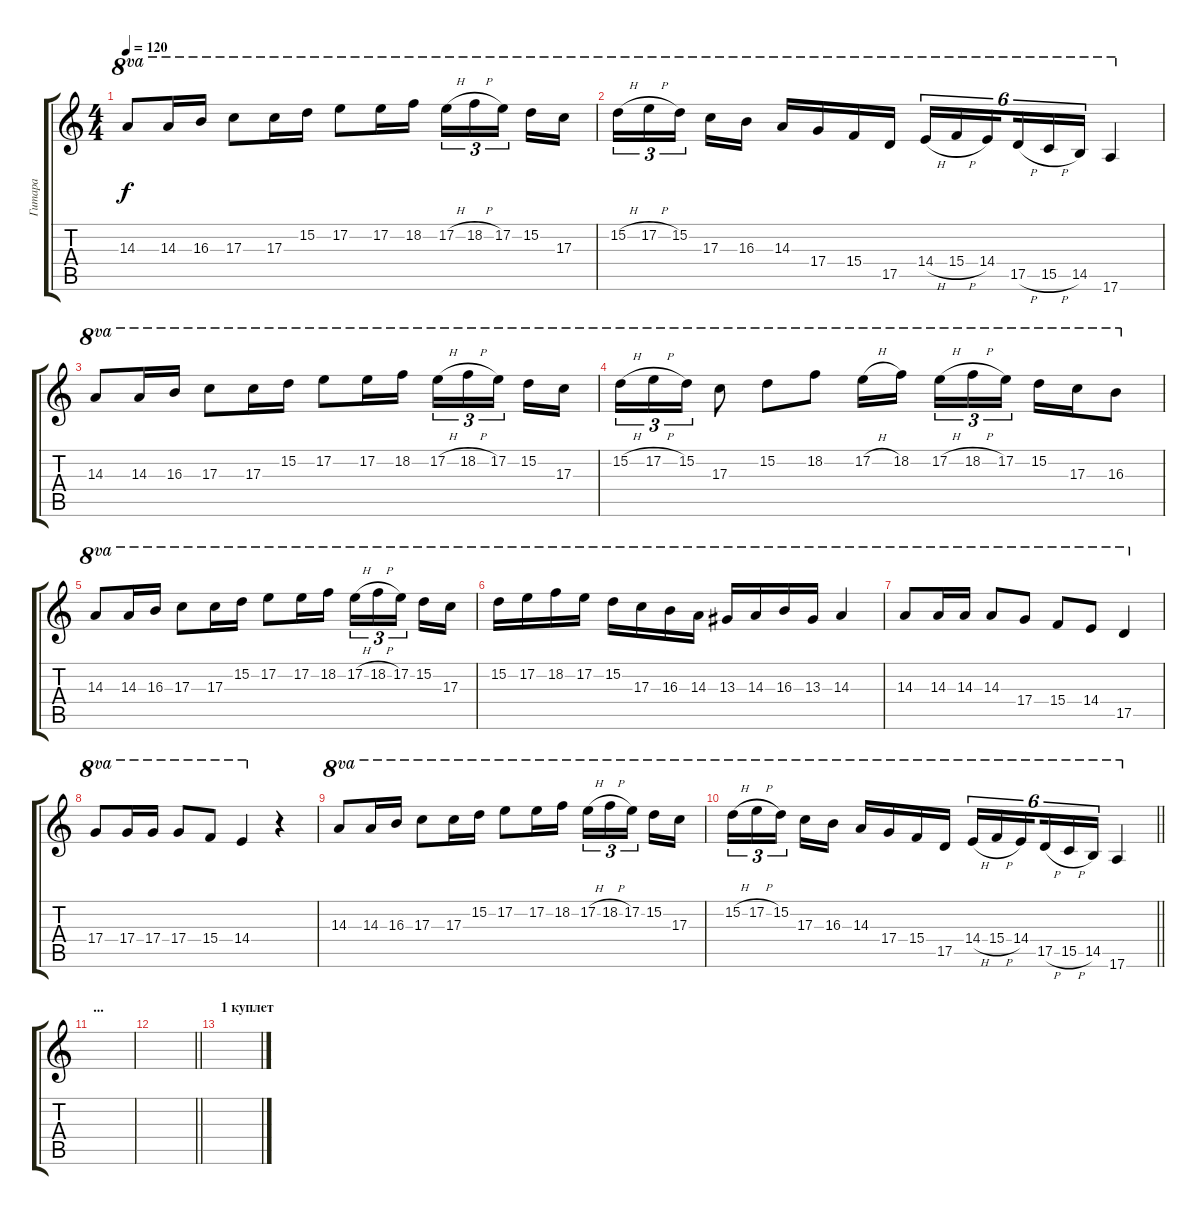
\track ("Гитара" "Гитара") {instrument electricguitarclean}
\staff {score tabs}
\tuning (E4 B3 G3 D3 A2 E2) {hide}
\ts (4 4)
\tempo 120
\clef g2
\ks c
14.3.8{ot 8va dy f} 14.3.16{ot 8va} 16.3.16{ot 8va} 17.3.8{ot 8va} 17.3.16{ot 8va} 15.2.16{ot 8va} 17.2.8{ot 8va} 17.2.16{ot 8va} 18.2.16{ot 8va} 17.2{h}.16{tu (3 2) ot 8va} 18.2{h}.16{tu (3 2) ot 8va} 17.2.16{tu (3 2) ot 8va beam splitsecondary} 15.2.16{ot 8va} 17.3.16{ot 8va} |
15.2{h}.16{tu (3 2) ot 8va} 17.2{h}.16{tu (3 2) ot 8va} 15.2.16{tu (3 2) ot 8va beam splitsecondary} 17.3.16{ot 8va} 16.3.16{ot 8va} 14.3.16{ot 8va} 17.4.16{ot 8va} 15.4.16{ot 8va} 17.5.16{ot 8va} 14.4{h}.16{tu (6 4) ot 8va} 15.4{h}.16{tu (6 4) ot 8va} 14.4.16{tu (6 4) ot 8va beam splitsecondary} 17.5{h}.16{tu (6 4) ot 8va} 15.5{h}.16{tu (6 4) ot 8va} 14.5.16{tu (6 4) ot 8va} 17.6.4{ot 8va} |
14.3.8{ot 8va} 14.3.16{ot 8va} 16.3.16{ot 8va} 17.3.8{ot 8va} 17.3.16{ot 8va} 15.2.16{ot 8va} 17.2.8{ot 8va} 17.2.16{ot 8va} 18.2.16{ot 8va} 17.2{h}.16{tu (3 2) ot 8va} 18.2{h}.16{tu (3 2) ot 8va} 17.2.16{tu (3 2) ot 8va beam splitsecondary} 15.2.16{ot 8va} 17.3.16{ot 8va} |
15.2{h}.16{tu (3 2) ot 8va} 17.2{h}.16{tu (3 2) ot 8va} 15.2.16{tu (3 2) ot 8va} 17.3.8{ot 8va} 15.2.8{ot 8va} 18.2.8{ot 8va} 17.2{h}.16{ot 8va} 18.2.16{ot 8va beam splitsecondary} 17.2{h}.16{tu (3 2) ot 8va} 18.2{h}.16{tu (3 2) ot 8va} 17.2.16{tu (3 2) ot 8va} 15.2.16{ot 8va} 17.3.16{ot 8va} 16.3.8{ot 8va} |
14.3.8{ot 8va} 14.3.16{ot 8va} 16.3.16{ot 8va} 17.3.8{ot 8va} 17.3.16{ot 8va} 15.2.16{ot 8va} 17.2.8{ot 8va} 17.2.16{ot 8va} 18.2.16{ot 8va} 17.2{h}.16{tu (3 2) ot 8va} 18.2{h}.16{tu (3 2) ot 8va} 17.2.16{tu (3 2) ot 8va beam splitsecondary} 15.2.16{ot 8va} 17.3.16{ot 8va} |
15.2.16{ot 8va} 17.2.16{ot 8va} 18.2.16{ot 8va} 17.2.16{ot 8va} 15.2.16{ot 8va} 17.3.16{ot 8va} 16.3.16{ot 8va} 14.3.16{ot 8va} 13.3.16{ot 8va} 14.3.16{ot 8va} 16.3.16{ot 8va} 13.3.16{ot 8va} 14.3.4{ot 8va} |
14.3.8{ot 8va} 14.3.16{ot 8va} 14.3.16{ot 8va} 14.3.8{ot 8va} 17.4.8{ot 8va} 15.4.8{ot 8va} 14.4.8{ot 8va} 17.5.4{ot 8va} |
17.4.8{ot 8va} 17.4.16{ot 8va} 17.4.16{ot 8va} 17.4.8{ot 8va} 15.4.8{ot 8va} 14.4.4{ot 8va} r.4 |
14.3.8{ot 8va} 14.3.16{ot 8va} 16.3.16{ot 8va} 17.3.8{ot 8va} 17.3.16{ot 8va} 15.2.16{ot 8va} 17.2.8{ot 8va} 17.2.16{ot 8va} 18.2.16{ot 8va} 17.2{h}.16{tu (3 2) ot 8va} 18.2{h}.16{tu (3 2) ot 8va} 17.2.16{tu (3 2) ot 8va beam splitsecondary} 15.2.16{ot 8va} 17.3.16{ot 8va} |
\barLineRight lightlight
15.2{h}.16{tu (3 2) ot 8va} 17.2{h}.16{tu (3 2) ot 8va} 15.2.16{tu (3 2) ot 8va beam splitsecondary} 17.3.16{ot 8va} 16.3.16{ot 8va} 14.3.16{ot 8va} 17.4.16{ot 8va} 15.4.16{ot 8va} 17.5.16{ot 8va} 14.4{h}.16{tu (6 4) ot 8va} 15.4{h}.16{tu (6 4) ot 8va} 14.4.16{tu (6 4) ot 8va beam splitsecondary} 17.5{h}.16{tu (6 4) ot 8va} 15.5{h}.16{tu (6 4) ot 8va} 14.5.16{tu (6 4) ot 8va} 17.6.4{ot 8va} |
\section ("" "...")
|
\barLineRight lightlight
|
\section ("" "1 куплет")
